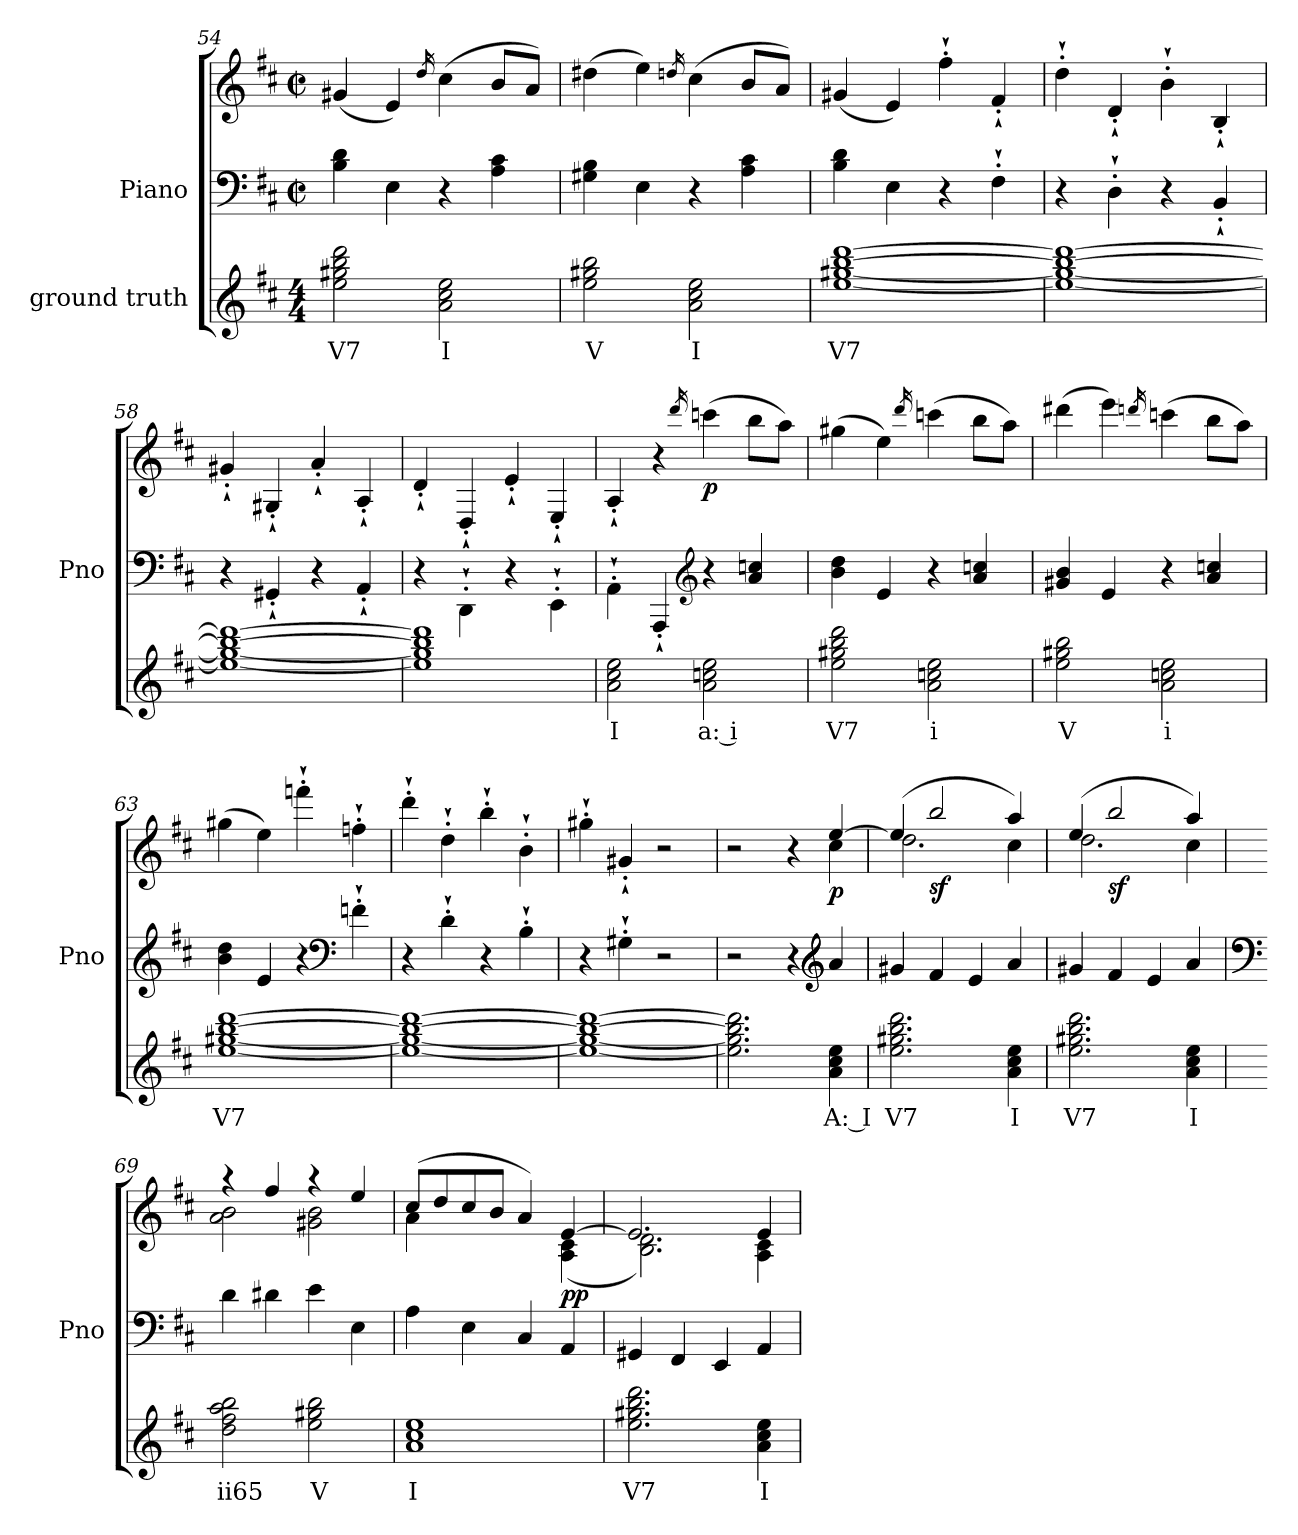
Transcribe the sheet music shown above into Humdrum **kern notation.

**kern	**text	**kern	**kern	**dynam
*part2	*part2	*part1	*part1	*part1
*staff3	*staff3	*staff2	*staff1	*staff1/2
*I"ground truth	*	*I"Piano	*	*
*	*	*I'Pno	*	*
*	*	*clefF4	*clefG2	*
*k[f#c#]	*	*k[f#c#]	*k[f#c#]	*
*D:	*	*D:	*D:	*
*M4/4	*	*M2/2	*M2/2	*
*	*	*met(c|)	*met(c|)	*
=54	=54	=54	=54	=54
2ee 2gg#X 2bb 2ddd	V7	4B\ 4d\	(<4g#X/	.
.	.	4E\	4e/)	.
.	.	.	16qdd/	.
2a 2cc# 2ee	I	4r	(>4cc#\	.
.	.	4A\ 4c#\	8b/L	.
.	.	.	8a/J)	.
!!LO:PB:g=z
=55	=55	=55	=55	=55
2ee 2gg#X 2bb	V	4G#X\ 4B\	(>4dd#X\	.
.	.	4E\	4ee\)	.
.	.	.	16qddn/	.
2a 2cc# 2ee	I	4r	(>4cc#\	.
.	.	4A\ 4c#\	8b/L	.
.	.	.	8a/J)	.
=56	=56	=56	=56	=56
[1ee [1gg#X [1bb [1ddd	V7	4B\ 4d\	(<4g#X/	.
.	.	4E\	4e/)	.
.	.	4r	4ff#'`\	.
.	.	4F#'`\	4f#'`/	.
=57	=57	=57	=57	=57
1ee_ 1gg#_ 1bb_ 1ddd_	.	4r	4dd'`\	.
.	.	4D'`\	4d'`/	.
.	.	4r	4b'`\	.
.	.	4BB'`/	4B'`/	.
=58	=58	=58	=58	=58
1ee_ 1gg#_ 1bb_ 1ddd_	.	4r	4g#X'`/	.
.	.	4GG#X'`/	4G#X'`/	.
.	.	4r	4a'`/	.
.	.	4AA'`/	4A'`/	.
=59	=59	=59	=59	=59
1ee] 1gg#] 1bb] 1ddd]	.	4r	4d'`/	.
.	.	4DD'`\	4D'`/	.
.	.	4r	4e'`/	.
.	.	4EE'`\	4E'`/	.
=60	=60	=60	=60	=60
2a 2cc# 2ee	I	4AA'`\	4A'`/	.
.	.	4AAA'`/	4r	.
*	*	*clefG2	*	*
.	.	.	16qddd/	.
!	!	!	!	!LO:DY:b
2a 2ccn 2ee	a: i	4r	(>4cccn\	p
.	.	4a/ 4ccn/	8bb\L	.
.	.	.	8aa\J)	.
=61	=61	=61	=61	=61
2ee 2gg#X 2bb 2ddd	V7	4b\ 4dd\	(>4gg#X\	.
.	.	4e/	4ee\)	.
.	.	.	16qddd/	.
2a 2ccn 2ee	i	4r	(>4cccn\	.
.	.	4a/ 4ccn/	8bb\L	.
.	.	.	8aa\J)	.
!!LO:LB:g=z
=62	=62	=62	=62	=62
2ee 2gg#X 2bb	V	4g#X/ 4b/	(>4ddd#X\	.
.	.	4e/	4eee\)	.
.	.	.	16qdddn/	.
2a 2ccn 2ee	i	4r	(>4cccn\	.
.	.	4a/ 4ccn/	8bb\L	.
.	.	.	8aa\J)	.
=63	=63	=63	=63	=63
[1ee [1gg#X [1bb [1ddd	V7	4b\ 4dd\	(>4gg#X\	.
.	.	4e/	4ee\)	.
.	.	4r	4fffn'`\	.
*	*	*clefF4	*	*
.	.	4fn'`\	4ffn'`\	.
=64	=64	=64	=64	=64
1ee_ 1gg#_ 1bb_ 1ddd_	.	4r	4ddd'`\	.
.	.	4d'`\	4dd'`\	.
.	.	4r	4bb'`\	.
.	.	4B'`\	4b'`\	.
=65	=65	=65	=65	=65
1ee_ 1gg#_ 1bb_ 1ddd_	.	4r	4gg#X'`\	.
.	.	4G#X'`\	4g#X'`/	.
.	.	2r	2r	.
=66	=66	=66	=66	=66
*	*	*^	*^	*
2.ee] 2.gg#] 2.bb] 2.ddd]	.	2.ryy	2r	2r	2.ryy	.
.	.	.	4r	4r	.	.
*	*	*clefG2	*	*	*	*
!	!	!	!	!	!	!LO:DY:b
4a 4cc# 4ee	A: I	4ryy	4a/	[4ee/	4cc#\	p
*	*	*v	*v	*	*	*
=67	=67	=67	=67	=67	=67
2.ee 2.gg#X 2.bb 2.ddd	V7	4g#X/	(>4ee/]	2.dd\	.
!	!	!	!	!	!LO:DY:b
.	.	4f#/	2bb/	.	sf
.	.	4e/	.	.	.
4a 4cc# 4ee	I	4a/	4aa/)	4cc#\	.
!!LO:LB:g=z	!!
=68	=68	=68	=68	=68	=68
2.ee 2.gg#X 2.bb 2.ddd	V7	4g#X/	(>4ee/	2.dd\	.
!	!	!	!	!	!LO:DY:b
.	.	4f#/	2bb/	.	sf
.	.	4e/	.	.	.
4a 4cc# 4ee	I	4a/	4aa/)	4cc#\	.
=69	=69	=69	=69	=69	=69
*	*	*clefF4	*	*	*
2dd 2ff# 2aa 2bb	ii65	4d\	4raa	2a\ 2b\	.
.	.	4d#X\	4ff#/	.	.
2ee 2gg#X 2bb	V	4e\	4raa	2g#X\ 2b\	.
.	.	4E\	4ee/	.	.
=70	=70	=70	=70	=70	=70
*	*	*^	*	*	*
1a 1cc# 1ee	I	4ryy	4A\	(>8cc#/L	4a\	.
.	.	.	.	8dd/	.	.
.	.	2ryy	4E\	8cc#/	2ryy	.
.	.	.	.	8b/J	.	.
.	.	.	4C#/	4a/)	.	.
!	!	!	!	!	!	!LO:DY:b
.	.	4ryy	4AA/	[4e/	(<4A\ 4c#\	pp
*	*	*v	*v	*	*	*
=71	=71	=71	=71	=71	=71
2.ee 2.gg#X 2.bb 2.ddd	V7	4GG#X/	2.e/]	2.B\ 2.d\)	.
.	.	4FF#/	.	.	.
.	.	4EE/	.	.	.
4a 4cc# 4ee	I	4AA/	[4e/	4A\ 4c#\	.
*	*	*	*v	*v	*
=	=	=	=	=
*-	*-	*-	*-	*-
